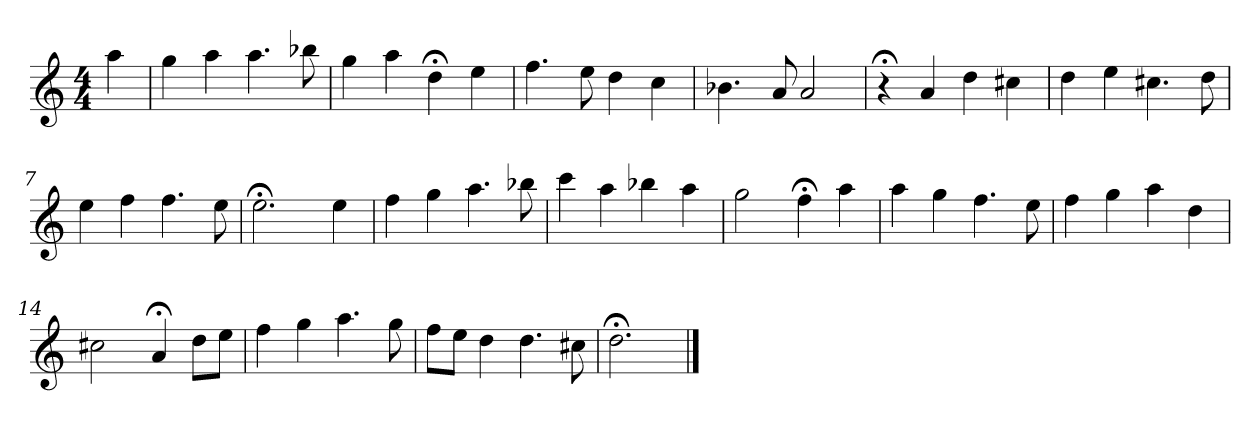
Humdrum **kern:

**kern
*part1
*staff1
*k[]
*D:dor
*M4/4
*MM120
=
4aa
=1
4gg
4aa
4.aa
8bb-X
=2
4gg
4aa
4dd;<
4ee
=3
4.ff
8ee
4dd
4cc
=4
4.b-X
8a
2a
=5
4r;<
4a
4dd
4cc#X
=6
4dd
4ee
4.cc#X
8dd
=7
4ee
4ff
4.ff
8ee
=8
2.ee;<
4ee
=9
4ff
4gg
4.aa
8bb-X
=10
4ccc
4aa
4bb-X
4aa
=11
2gg
4ff;<
4aa
=12
4aa
4gg
4.ff
8ee
=13
4ff
4gg
4aa
4dd
=14
2cc#X
4a;<
8ddL
8eeJ
=15
4ff
4gg
4.aa
8gg
=16
8ffL
8eeJ
4dd
4.dd
8cc#X
=17
2.dd;<
==
*-
